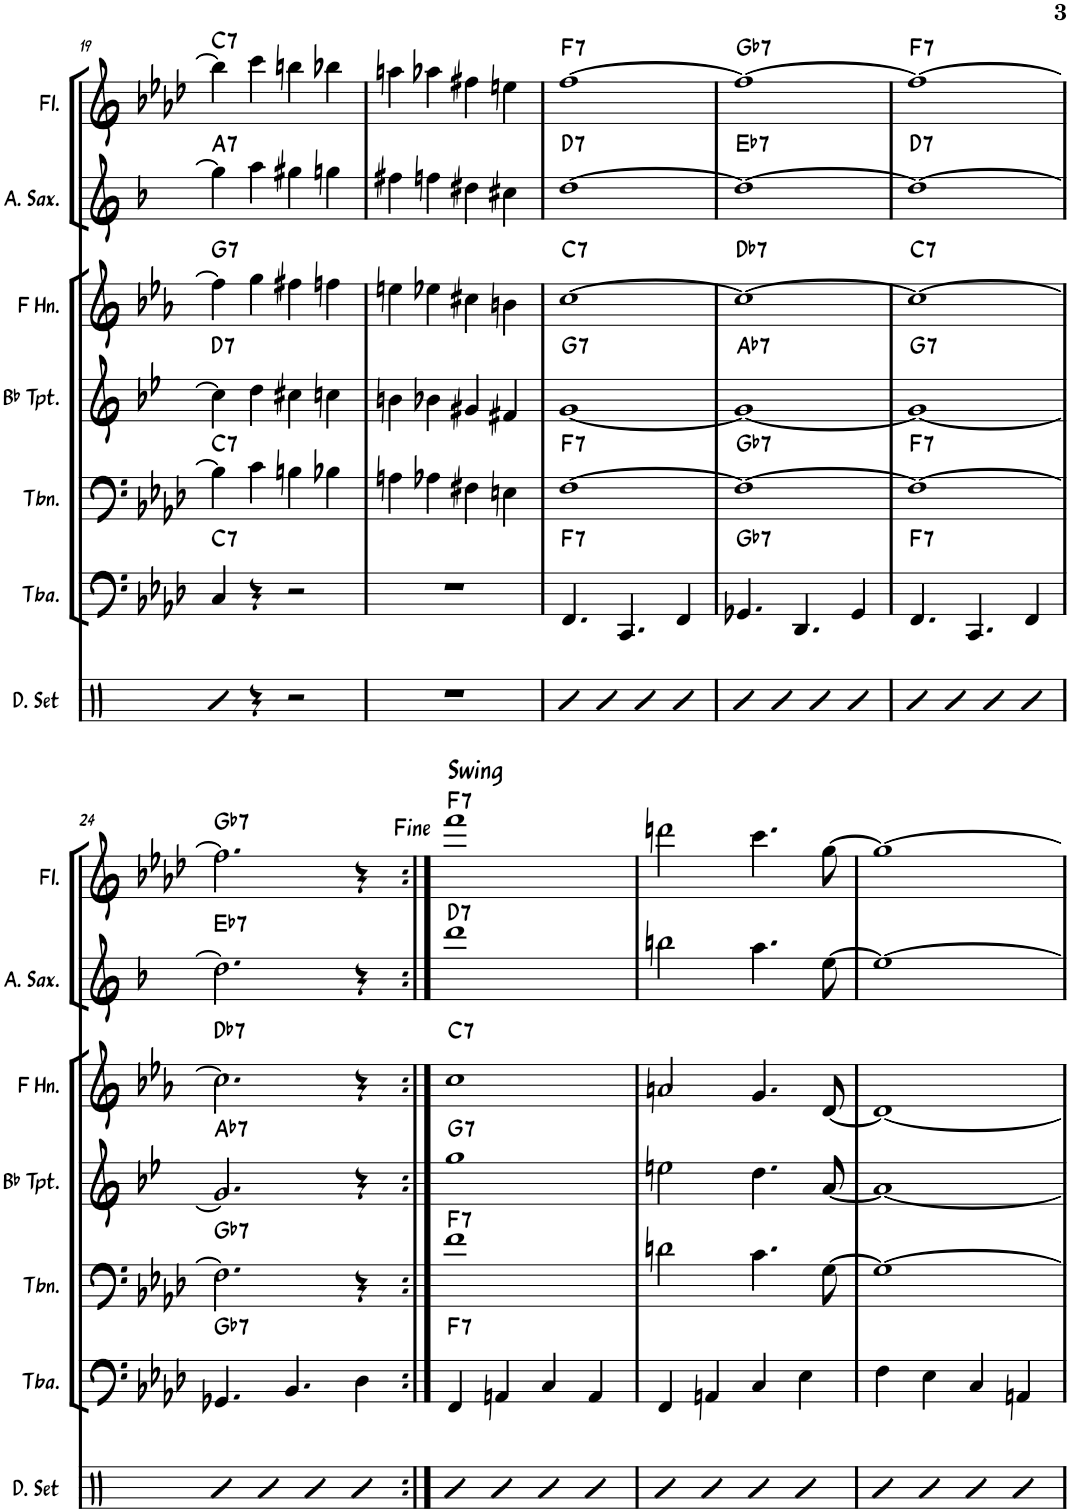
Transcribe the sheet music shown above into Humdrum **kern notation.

**kern	**kern	**harte	**kern	**harte	**kern	**harte	**kern	**harte	**kern	**harte	**kern	**harte
*part7	*part6	*part6	*part5	*part5	*part4	*part4	*part3	*part3	*part2	*part2	*part1	*part1
*staff7	*staff6	*	*staff5	*	*staff4	*	*staff3	*	*staff2	*	*staff1	*
*I"Drumset	*I"Tuba	*	*I"Trombone	*	*I"Bb Trumpet	*	*I"Horn in F	*	*I"Alto Saxophone	*	*I"Flute	*
*I'D. Set	*I'Tba.	*	*I'Tbn.	*	*I'Bb Tpt.	*	*	*	*I'A. Sax.	*	*I'Fl.	*
!!LO:PB:g=z
*clefX	*clefF4	*	*clefF4	*	*clefG2	*	*clefG2	*	*clefG2	*	*clefG2	*
*	*	*	*	*	*Trd1c2	*	*Trd4c7	*	*Trd5c9	*	*	*
*k[]	*k[b-e-a-d-]	*	*k[b-e-a-d-]	*	*k[b-e-]	*	*k[b-e-a-]	*	*k[b-]	*	*k[b-e-a-d-]	*
*M4/4	*M4/4	*	*M4/4	*	*M4/4	*	*M4/4	*	*M4/4	*	*M4/4	*
=19	=19	=19	=19	=19	=19	=19	=19	=19	=19	=19	=19	=19
!	!	!LO:H:kt=7	!	!LO:H:kt=7	!	!LO:H:kt=7	!	!LO:H:kt=7	!	!LO:H:kt=7	!	!LO:H:kt=7
4R	4C/	C:7	4B-\]	C:7	4cc\]	D:7	4ff\]	G:7	4gg\]	A:7	4bb-\]	C:7
4r	4r	.	4c\	.	4dd\	.	4gg\	.	4aa\	.	4ccc\	.
2r	2r	.	4Bn\	.	4cc#X\	.	4ff#X\	.	4gg#X\	.	4bbn\	.
.	.	.	4B-X\	.	4ccn\	.	4ffn\	.	4ggn\	.	4bb-X\	.
=20	=20	=20	=20	=20	=20	=20	=20	=20	=20	=20	=20	=20
1r	1r	.	4An\	.	4bn\	.	4een\	.	4ff#X\	.	4aan\	.
.	.	.	4A-X\	.	4b-X\	.	4ee-X\	.	4ffn\	.	4aa-X\	.
.	.	.	4F#X\	.	4g#X/	.	4cc#X\	.	4dd#X\	.	4ff#X\	.
.	.	.	4En\	.	4f#X/	.	4bn\	.	4cc#X\	.	4een\	.
=21	=21	=21	=21	=21	=21	=21	=21	=21	=21	=21	=21	=21
!	!	!LO:H:kt=7	!	!LO:H:kt=7	!	!LO:H:kt=7	!	!LO:H:kt=7	!	!LO:H:kt=7	!	!LO:H:kt=7
4R	4.FF/	F:7	[1F	F:7	[1g	G:7	[1cc	C:7	[1dd	D:7	[1ff	F:7
4R	.	.	.	.	.	.	.	.	.	.	.	.
.	4.CC/	.	.	.	.	.	.	.	.	.	.	.
4R	.	.	.	.	.	.	.	.	.	.	.	.
4R	4FF/	.	.	.	.	.	.	.	.	.	.	.
=22	=22	=22	=22	=22	=22	=22	=22	=22	=22	=22	=22	=22
!	!	!LO:H:kt=7	!	!LO:H:kt=7	!	!LO:H:kt=7	!	!LO:H:kt=7	!	!LO:H:kt=7	!	!LO:H:kt=7
4R	4.GG-X/	Gb:7	1F_	Gb:7	1g_	Ab:7	1cc_	Db:7	1dd_	Eb:7	1ff_	Gb:7
4R	.	.	.	.	.	.	.	.	.	.	.	.
.	4.DD-/	.	.	.	.	.	.	.	.	.	.	.
4R	.	.	.	.	.	.	.	.	.	.	.	.
4R	4GG-/	.	.	.	.	.	.	.	.	.	.	.
=23	=23	=23	=23	=23	=23	=23	=23	=23	=23	=23	=23	=23
!	!	!LO:H:kt=7	!	!LO:H:kt=7	!	!LO:H:kt=7	!	!LO:H:kt=7	!	!LO:H:kt=7	!	!LO:H:kt=7
4R	4.FF/	F:7	1F_	F:7	1g_	G:7	1cc_	C:7	1dd_	D:7	1ff_	F:7
4R	.	.	.	.	.	.	.	.	.	.	.	.
.	4.CC/	.	.	.	.	.	.	.	.	.	.	.
4R	.	.	.	.	.	.	.	.	.	.	.	.
4R	4FF/	.	.	.	.	.	.	.	.	.	.	.
!!LO:LB:g=z
=24	=24	=24	=24	=24	=24	=24	=24	=24	=24	=24	=24	=24
!	!	!LO:H:kt=7	!	!LO:H:kt=7	!	!LO:H:kt=7	!	!LO:H:kt=7	!	!LO:H:kt=7	!	!LO:H:kt=7
4R	4.GG-X/	Gb:7	2.F\]	Gb:7	2.g/]	Ab:7	2.cc\]	Db:7	2.dd\]	Eb:7	2.ff\]	Gb:7
4R	.	.	.	.	.	.	.	.	.	.	.	.
.	4.BB-/	.	.	.	.	.	.	.	.	.	.	.
4R	.	.	.	.	.	.	.	.	.	.	.	.
4R	4D-\	.	4r	.	4r	.	4r	.	4r	.	4r	.
=25:|!	=25:|!	=25:|!	=25:|!	=25:|!	=25:|!	=25:|!	=25:|!	=25:|!	=25:|!	=25:|!	=25:|!	=25:|!
!	!	!LO:H:kt=7	!	!LO:H:kt=7	!	!LO:H:kt=7	!	!LO:H:kt=7	!	!LO:H:kt=7	!LO:TX:a:B:t=Swing	!LO:H:kt=7
4R	4FF/	F:7	1f	F:7	1gg	G:7	1cc	C:7	1ddd	D:7	1fff	F:7
4R	4AAn/	.	.	.	.	.	.	.	.	.	.	.
4R	4C/	.	.	.	.	.	.	.	.	.	.	.
4R	4AA/	.	.	.	.	.	.	.	.	.	.	.
=26	=26	=26	=26	=26	=26	=26	=26	=26	=26	=26	=26	=26
4R	4FF/	.	2dn\	.	2een\	.	2an/	.	2bbn\	.	2dddn\	.
4R	4AAn/	.	.	.	.	.	.	.	.	.	.	.
4R	4C/	.	4.c\	.	4.dd\	.	4.g/	.	4.aa\	.	4.ccc\	.
4R	4E-\	.	.	.	.	.	.	.	.	.	.	.
.	.	.	[8G\	.	[8a/	.	[8d/	.	[8ee\	.	[8gg\	.
=27	=27	=27	=27	=27	=27	=27	=27	=27	=27	=27	=27	=27
4R	4F\	.	1G_	.	1a_	.	1d_	.	1ee_	.	1gg_	.
4R	4E-\	.	.	.	.	.	.	.	.	.	.	.
4R	4C/	.	.	.	.	.	.	.	.	.	.	.
4R	4AAn/	.	.	.	.	.	.	.	.	.	.	.
=	=	=	=	=	=	=	=	=	=	=	=	=
*-	*-	*-	*-	*-	*-	*-	*-	*-	*-	*-	*-	*-
